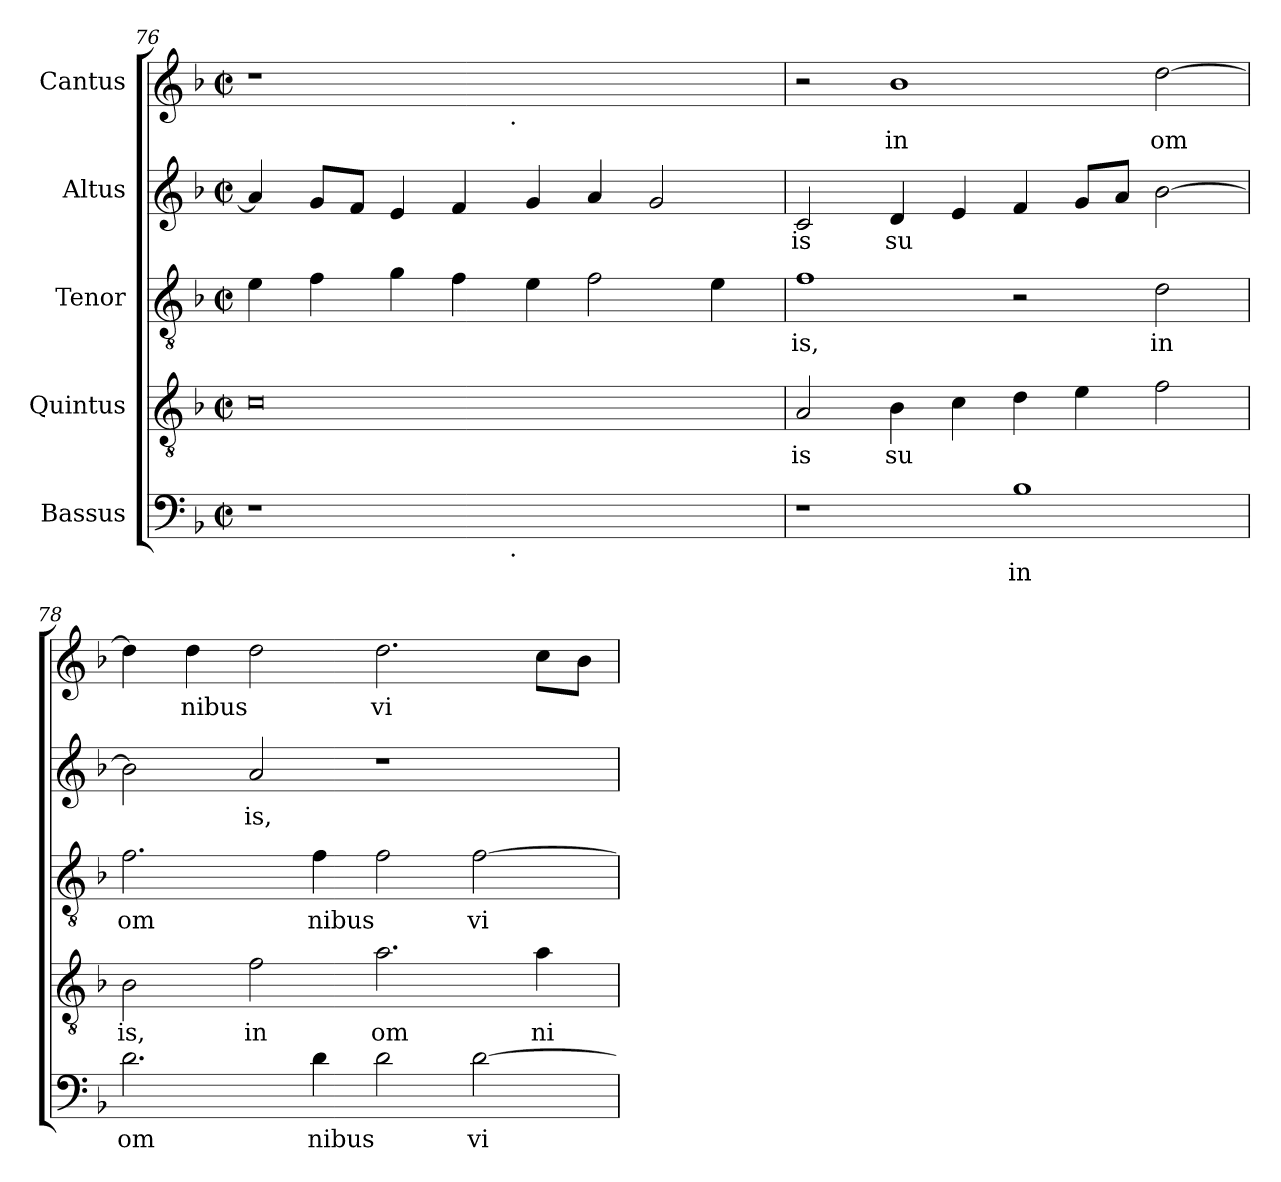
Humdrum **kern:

**kern	**text	**kern	**text	**kern	**text	**kern	**text	**kern	**text
*part5	*part5	*part4	*part4	*part3	*part3	*part2	*part2	*part1	*part1
*staff5	*staff5	*staff4	*staff4	*staff3	*staff3	*staff2	*staff2	*staff1	*staff1
*I"Bassus	*	*I"Quintus	*	*I"Tenor	*	*I"Altus	*	*I"Cantus	*
!!LO:LB:g=z
*clefF4	*	*clefGv2	*	*clefGv2	*	*clefG2	*	*clefG2	*
*k[b-]	*	*k[b-]	*	*k[b-]	*	*k[b-]	*	*k[b-]	*
*F:	*	*F:	*	*F:	*	*F:	*	*F:	*
*M2/2	*	*M2/2	*	*M2/2	*	*M2/2	*	*M2/2	*
*met(c|)	*	*met(c|)	*	*met(c|)	*	*met(c|)	*	*met(c|)	*
=76	=76	=76	=76	=76	=76	=76	=76	=76	=76
!	!	!	!LO:LY:b:cj	!	!LO:LY:b:cj	!	!LO:LY:b:cj	!	!
*^	*	*	*	*	*	*	*	*^	*
1r	2ryy	.	0c	.	4e\	--	4a/]	--	1r	2ryy	.
!	!	!	!	!	!	!LO:LY:b:cj	!	!LO:LY:b:cj	!	!	!
.	.	.	.	.	4f\	--	8g/L	--	.	.	.
!	!	!	!	!	!	!	!	!LO:LY:b:cj	!	!	!
.	.	.	.	.	.	.	8f/J	--	.	.	.
!	!	!	!	!	!	!LO:LY:b:cj	!	!LO:LY:b:cj	!	!	!
.	4...ryy	.	.	.	4g\	--	4e/	--	.	4...ryy	.
!	!	!	!	!	!	!LO:LY:b:cj	!	!LO:LY:b:cj	!	!	!
.	.	.	.	.	4f\	--	4f/	--	.	.	.
!	!	!	!	!	!	!	!	!	!	!LO:TX:b:t=.	!
!	!LO:TX:b:t=.	!	!	!	!	!	!	!	!	!	!
.	1ryy	.	.	.	.	.	.	.	.	1ryy	.
!	!	!	!	!	!	!LO:LY:b:cj	!	!LO:LY:b:cj	!	!	!
1ryy	.	.	.	.	4e\	--	4g/	--	1ryy	.	.
!	!	!	!	!	!	!LO:LY:b:cj	!	!LO:LY:b:cj	!	!	!
.	.	.	.	.	2f\	--	4a/	--	.	.	.
!	!	!	!	!	!	!	!	!LO:LY:b:cj	!	!	!
.	.	.	.	.	.	.	2g/	--	.	.	.
!	!	!	!	!	!	!LO:LY:b:cj	!	!	!	!	!
.	.	.	.	.	4e\	--	.	.	.	.	.
.	32ryy	.	.	.	.	.	.	.	.	32ryy	.
=77	=77	=77	=77	=77	=77	=77	=77	=77	=77	=77	=77
!	!	!	!	!LO:LY:b:cj	!	!LO:LY:b:cj	!	!LO:LY:b:cj	!	!	!
*v	*v	*	*	*	*	*	*	*	*v	*v	*
1r	.	2A/	is	1f	-is,	2c/	-is	2r	.
!	!	!	!LO:LY:b:cj	!	!	!	!LO:LY:b:cj	!	!LO:LY:b:cj
.	.	4B-\	su	.	.	4d/	su	1b-	in
!	!	!	!LO:LY:b:cj	!	!	!	!LO:LY:b:cj	!	!
.	.	4c\	.	.	.	4e/	.	.	.
!	!LO:LY:b:cj	!	!LO:LY:b:cj	!	!	!	!LO:LY:b:cj	!	!
1B-	in	4d\	.	2r	.	4f/	.	.	.
!	!	!	!LO:LY:b:cj	!	!	!	!LO:LY:b:cj	!	!
.	.	4e\	.	.	.	8g/L	.	.	.
!	!	!	!	!	!	!	!LO:LY:b:cj	!	!
.	.	.	.	.	.	8a/J	.	.	.
!	!	!	!LO:LY:b:cj	!	!LO:LY:b:cj	!	!LO:LY:b:cj	!	!LO:LY:b:cj
.	.	2f\	.	2d\	in	[>2b-\	.	[>2dd\	om
=78	=78	=78	=78	=78	=78	=78	=78	=78	=78
!	!LO:LY:b:cj	!	!LO:LY:b:cj	!	!LO:LY:b:cj	!	!LO:LY:b:cj	!	!LO:LY:b:cj
2.d\	om	2B-\	is,	2.f\	om	2b-\]	.	4dd\]	.
!	!	!	!	!	!	!	!	!	!LO:LY:b:cj
.	.	.	.	.	.	.	.	4dd\	nibus
!	!	!	!LO:LY:b:cj	!	!	!	!LO:LY:b:cj	!	!LO:LY:b:cj
.	.	2f\	in	.	.	2a/	is,	2dd\	.
!	!LO:LY:b:cj	!	!	!	!LO:LY:b:cj	!	!	!	!
4d\	nibus	.	.	4f\	nibus	.	.	.	.
!	!LO:LY:b:cj	!	!LO:LY:b:cj	!	!LO:LY:b:cj	!	!	!	!LO:LY:b:cj
2d\	.	2.a\	om	2f\	.	1r	.	2.dd\	vi
!	!LO:LY:b:cj	!	!	!	!LO:LY:b:cj	!	!	!	!
[>2d\	vi	.	.	[>2f\	vi	.	.	.	.
!	!	!	!LO:LY:b:cj	!	!	!	!	!	!LO:LY:b:cj
.	.	4a\	ni	.	.	.	.	8cc\L	.
!	!	!	!	!	!	!	!	!	!LO:LY:b:cj
.	.	.	.	.	.	.	.	8b-\J	.
=	=	=	=	=	=	=	=	=	=
*-	*-	*-	*-	*-	*-	*-	*-	*-	*-
